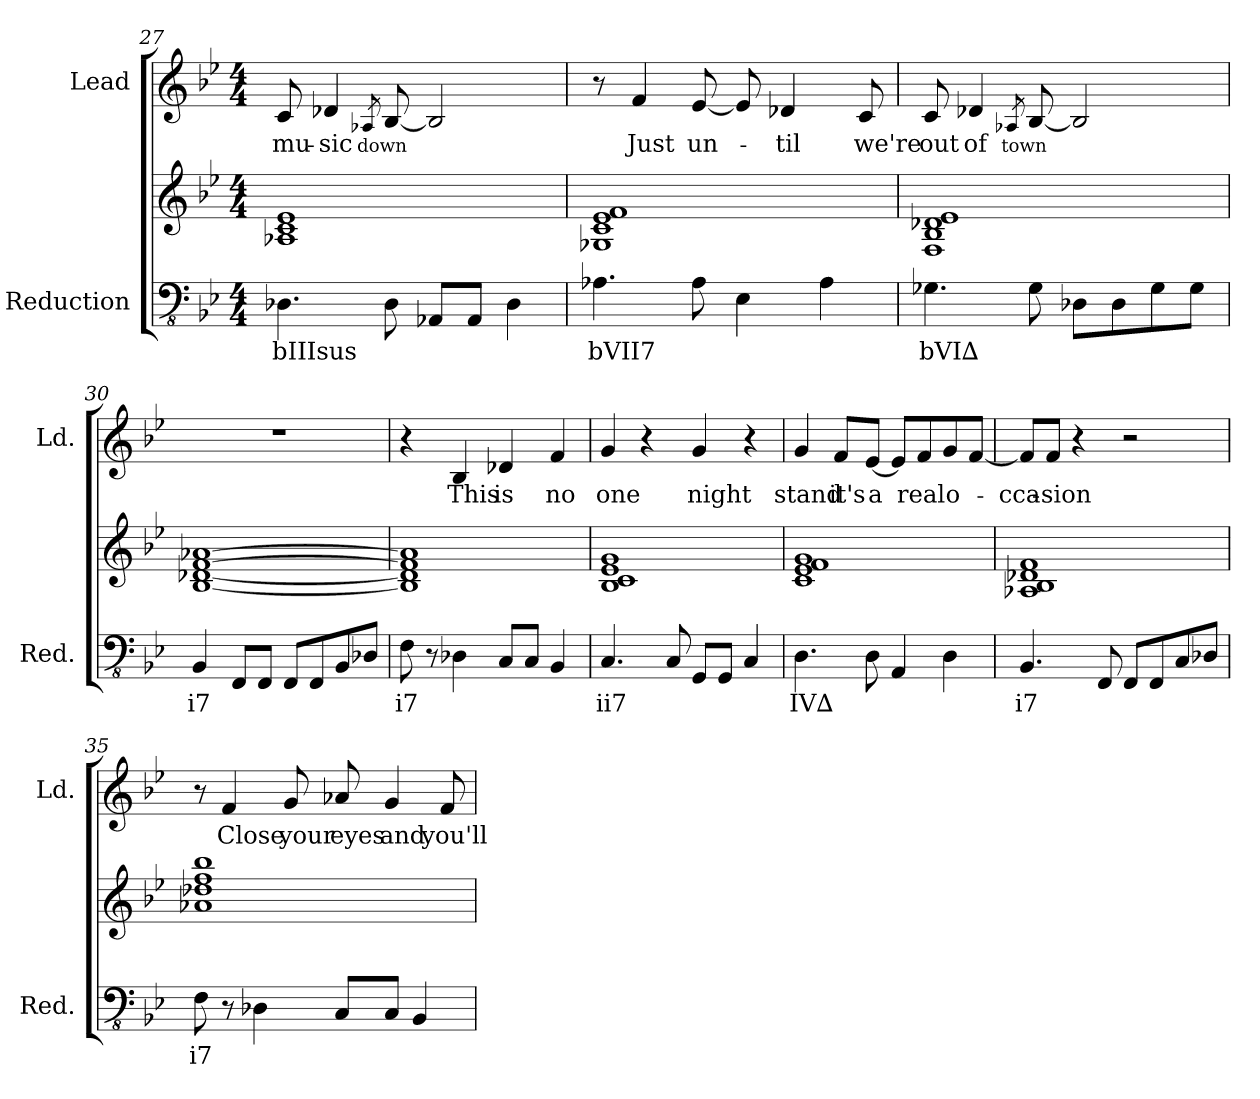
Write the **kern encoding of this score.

**kern	**text	**kern	**kern	**text
*part2	*part2	*part2	*part1	*part1
*staff3	*staff3	*staff2	*staff1	*staff1
*I"Reduction	*	*	*I"Lead	*
*I'Red.	*	*	*I'Ld.	*
!!LO:LB:g=z
*clefFv4	*	*clefG2	*clefG2	*
*k[b-e-]	*	*k[b-e-]	*k[b-e-]	*
*B-:	*	*B-:	*B-:	*
*M4/4	*	*M4/4	*M4/4	*
=27	=27	=27	=27	=27
!	!LO:LY:b:color=#000000	!	!	!
!	!	!	!	!LO:LY:b:color=#000000
4.DD-Xi\	bIIIsus	1A-Xi 1ci 1e-i	8ci/	mu-
!	!	!	!	!LO:LY:b:color=#000000
.	.	.	4d-Xi/	-sic
!	!	!	!	!LO:LY:b:color=#000000
.	.	.	8qA-Xi/	down
8DD-i\	.	.	[<8B-i/	.
8AAA-Xi/L	.	.	2B-i/]	.
8AAA-i/J	.	.	.	.
4DD-i\	.	.	.	.
=28	=28	=28	=28	=28
!	!LO:LY:b:color=#000000	!	!	!
4.AA-Xi\	bVII7	1G-Xi 1ci 1e-i 1fi	8r	.
!	!	!	!	!LO:LY:b:color=#000000
.	.	.	4fi/	Just
!	!	!	!	!LO:LY:b:color=#000000
8AA-i\	.	.	[<8e-i/	un-
4EE-i\	.	.	8e-i/]	.
!	!	!	!	!LO:LY:b:color=#000000
.	.	.	4d-Xi/	-til
4AA-i\	.	.	.	.
!	!	!	!	!LO:LY:b:color=#000000
.	.	.	8ci/	we're
=29	=29	=29	=29	=29
!	!LO:LY:b:color=#000000	!	!	!
!	!	!	!	!LO:LY:b:color=#000000
4.GG-Xi\	bVI∆	1Fi 1B-i 1d-Xi 1e-i	8ci/	out
!	!	!	!	!LO:LY:b:color=#000000
.	.	.	4d-Xi/	of
!	!	!	!	!LO:LY:b:color=#000000
.	.	.	8qA-Xi/	town
8GG-i\	.	.	[<8B-i/	.
8DD-Xi\L	.	.	2B-i/]	.
8DD-i\	.	.	.	.
8GG-i\	.	.	.	.
8GG-i\J	.	.	.	.
=30	=30	=30	=30	=30
!	!LO:LY:b:color=#000000	!	!	!
4BBB-i/	i7	[<1B-i [<1d-Xi [>1fi [>1a-Xi	1r	.
8FFFi/L	.	.	.	.
8FFFi/J	.	.	.	.
8FFFi/L	.	.	.	.
8FFFi/	.	.	.	.
8BBB-i/	.	.	.	.
8DD-Xi/J	.	.	.	.
!!LO:LB:g=z
=31	=31	=31	=31	=31
!	!LO:LY:b:color=#000000	!	!	!
8FFi\	i7	1B-i] 1d-i] 1fi] 1a-i]	4r	.
8r	.	.	.	.
!	!	!	!	!LO:LY:b:color=#000000
4DD-Xi\	.	.	4B-i/	This
!	!	!	!	!LO:LY:b:color=#000000
8CCi/L	.	.	4d-Xi/	is
8CCi/J	.	.	.	.
!	!	!	!	!LO:LY:b:color=#000000
4BBB-i/	.	.	4fi/	no
=32	=32	=32	=32	=32
!	!LO:LY:b:color=#000000	!	!	!
!	!	!	!	!LO:LY:b:color=#000000
4.CCi/	ii7	1B-i 1ci 1e-i 1gi	4gi/	one
.	.	.	4r	.
8CCi/	.	.	.	.
!	!	!	!	!LO:LY:b:color=#000000
8GGGi/L	.	.	4gi/	night
8GGGi/J	.	.	.	.
4CCi/	.	.	4r	.
=33	=33	=33	=33	=33
!	!LO:LY:b:color=#000000	!	!	!
!	!	!	!	!LO:LY:b:color=#000000
4.DDi\	IV∆	1ci 1e-i 1fi 1gi	4gi/	stand
!	!	!	!	!LO:LY:b:color=#000000
.	.	.	8fi/L	it's
!	!	!	!	!LO:LY:b:color=#000000
8DDi\	.	.	[<8e-i/J	a
4AAAi/	.	.	8e-i/L]	.
!	!	!	!	!LO:LY:b:color=#000000
.	.	.	8fi/	real
!	!	!	!	!LO:LY:b:color=#000000
4DDi\	.	.	8gi/	o-
.	.	.	[<8fi/J	.
=34	=34	=34	=34	=34
!	!LO:LY:b:color=#000000	!	!	!
!	!	!	!	!LO:LY:b:color=#000000
4.BBB-i/	i7	1A-Xi 1B-i 1d-Xi 1fi	8fi/L]	-cca-
!	!	!	!	!LO:LY:b:color=#000000
.	.	.	8fi/J	-sion
.	.	.	4r	.
8FFFi/	.	.	.	.
8FFFi/L	.	.	2r	.
8FFFi/	.	.	.	.
8CCi/	.	.	.	.
8DD-Xi/J	.	.	.	.
!!LO:LB:g=z
=35	=35	=35	=35	=35
!	!LO:LY:b:color=#000000	!	!	!
8FFi\	i7	1a-Xi 1dd-Xi 1ffi 1bb-i	8r	.
!	!	!	!	!LO:LY:b:color=#000000
8r	.	.	4fi/	Close
4DD-Xi\	.	.	.	.
!	!	!	!	!LO:LY:b:color=#000000
.	.	.	8gi/	your
!	!	!	!	!LO:LY:b:color=#000000
8CCi/L	.	.	8a-Xi/	eyes
!	!	!	!	!LO:LY:b:color=#000000
8CCi/J	.	.	4gi/	and
4BBB-i/	.	.	.	.
!	!	!	!	!LO:LY:b:color=#000000
.	.	.	8fi/	you'll
=	=	=	=	=
*-	*-	*-	*-	*-
